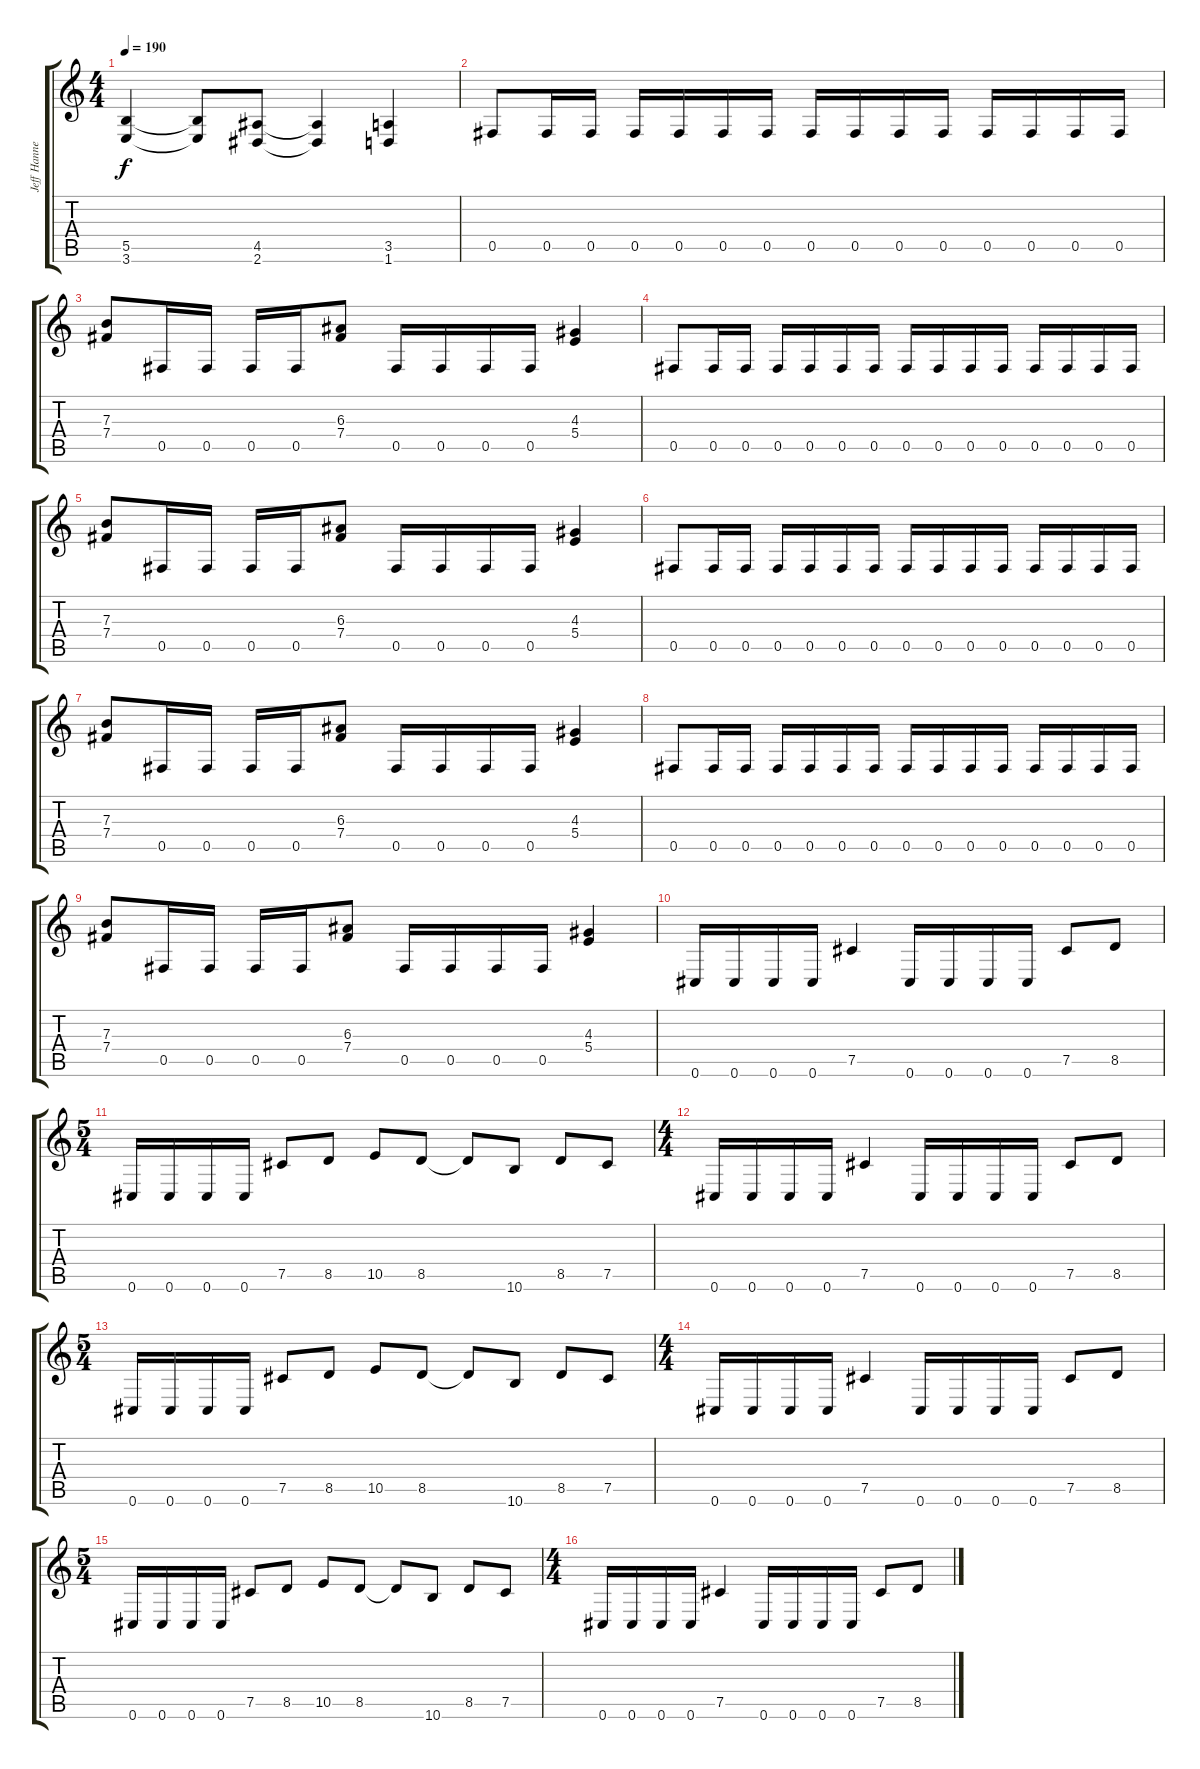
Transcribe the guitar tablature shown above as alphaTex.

\track ("Jeff Hanneman" "Jeff Hanne") {instrument distortionguitar}
\staff {score tabs}
\tuning (Db4 Ab3 E3 B2 Gb2 Db2) {hide}
\ts (4 4)
\tempo 190
\clef g2
\ks c
(5.5 3.6).4{dy f} (5.5{t} 3.6{t}).8 (4.5 2.6).8 (4.5{t} 2.6{t}).4 (3.5 1.6).4 |
0.5.8 0.5.16 0.5.16 0.5.16 0.5.16 0.5.16 0.5.16 0.5.16 0.5.16 0.5.16 0.5.16 0.5.16 0.5.16 0.5.16 0.5.16 |
(7.3 7.4).8 0.5.16 0.5.16 0.5.16 0.5.16 (6.3 7.4).8 0.5.16 0.5.16 0.5.16 0.5.16 (4.3 5.4).4 |
0.5.8 0.5.16 0.5.16 0.5.16 0.5.16 0.5.16 0.5.16 0.5.16 0.5.16 0.5.16 0.5.16 0.5.16 0.5.16 0.5.16 0.5.16 |
(7.3 7.4).8 0.5.16 0.5.16 0.5.16 0.5.16 (6.3 7.4).8 0.5.16 0.5.16 0.5.16 0.5.16 (4.3 5.4).4 |
0.5.8 0.5.16 0.5.16 0.5.16 0.5.16 0.5.16 0.5.16 0.5.16 0.5.16 0.5.16 0.5.16 0.5.16 0.5.16 0.5.16 0.5.16 |
(7.3 7.4).8 0.5.16 0.5.16 0.5.16 0.5.16 (6.3 7.4).8 0.5.16 0.5.16 0.5.16 0.5.16 (4.3 5.4).4 |
0.5.8 0.5.16 0.5.16 0.5.16 0.5.16 0.5.16 0.5.16 0.5.16 0.5.16 0.5.16 0.5.16 0.5.16 0.5.16 0.5.16 0.5.16 |
(7.3 7.4).8 0.5.16 0.5.16 0.5.16 0.5.16 (6.3 7.4).8 0.5.16 0.5.16 0.5.16 0.5.16 (4.3 5.4).4 |
0.6.16 0.6.16 0.6.16 0.6.16 7.5.4 0.6.16 0.6.16 0.6.16 0.6.16 7.5.8 8.5.8 |
\ts (5 4)
0.6.16 0.6.16 0.6.16 0.6.16 7.5.8 8.5.8 10.5.8 8.5.8 8.5{t}.8 10.6.8 8.5.8 7.5.8 |
\ts (4 4)
0.6.16 0.6.16 0.6.16 0.6.16 7.5.4 0.6.16 0.6.16 0.6.16 0.6.16 7.5.8 8.5.8 |
\ts (5 4)
0.6.16 0.6.16 0.6.16 0.6.16 7.5.8 8.5.8 10.5.8 8.5.8 8.5{t}.8 10.6.8 8.5.8 7.5.8 |
\ts (4 4)
0.6.16 0.6.16 0.6.16 0.6.16 7.5.4 0.6.16 0.6.16 0.6.16 0.6.16 7.5.8 8.5.8 |
\ts (5 4)
0.6.16 0.6.16 0.6.16 0.6.16 7.5.8 8.5.8 10.5.8 8.5.8 8.5{t}.8 10.6.8 8.5.8 7.5.8 |
\ts (4 4)
0.6.16 0.6.16 0.6.16 0.6.16 7.5.4 0.6.16 0.6.16 0.6.16 0.6.16 7.5.8 8.5.8
